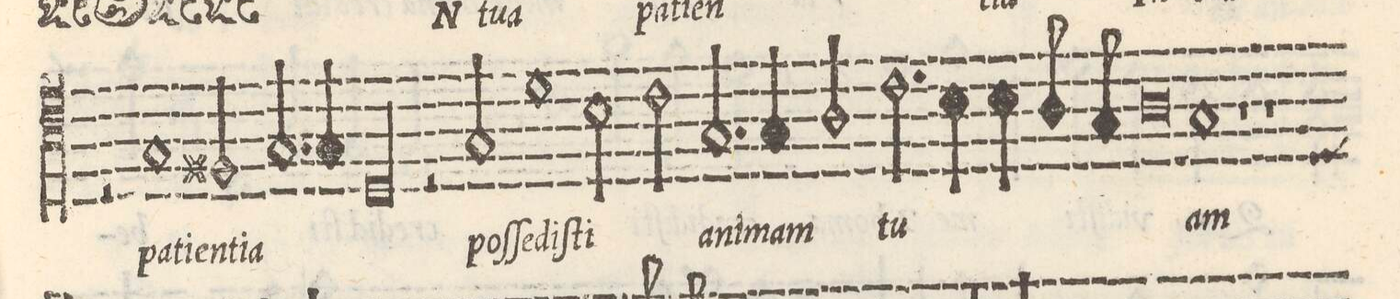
**kern	**text
*I"BASSVS	*
*clefC4	*
*k[]	*
*met(C|)	*
*M2/1	*
2r	.
1G/	pa-
=8-	=8-
2F#X/	-ti-
2.G/	-en-
4G/	-ti-
=9-	=9-
00D/	-a
=10-	=10-
=11-	=11-
2r	.
2G/	poſ-
1d\	-ſe-
=12-	=12-
2B\	-diſ-
2c\	-ti
2.G/	a-
4G/	-ni-
=13-	=13-
2A/	-mam
2.c\	tu-
4B\	.
4B\	.
8A/	.
8G/	.
=14-	=14-
0A\	.
=15-	=15-
1G/	-am
1r	.
=16-	=16-
1r	.
*custos:D	*
*-	*-
